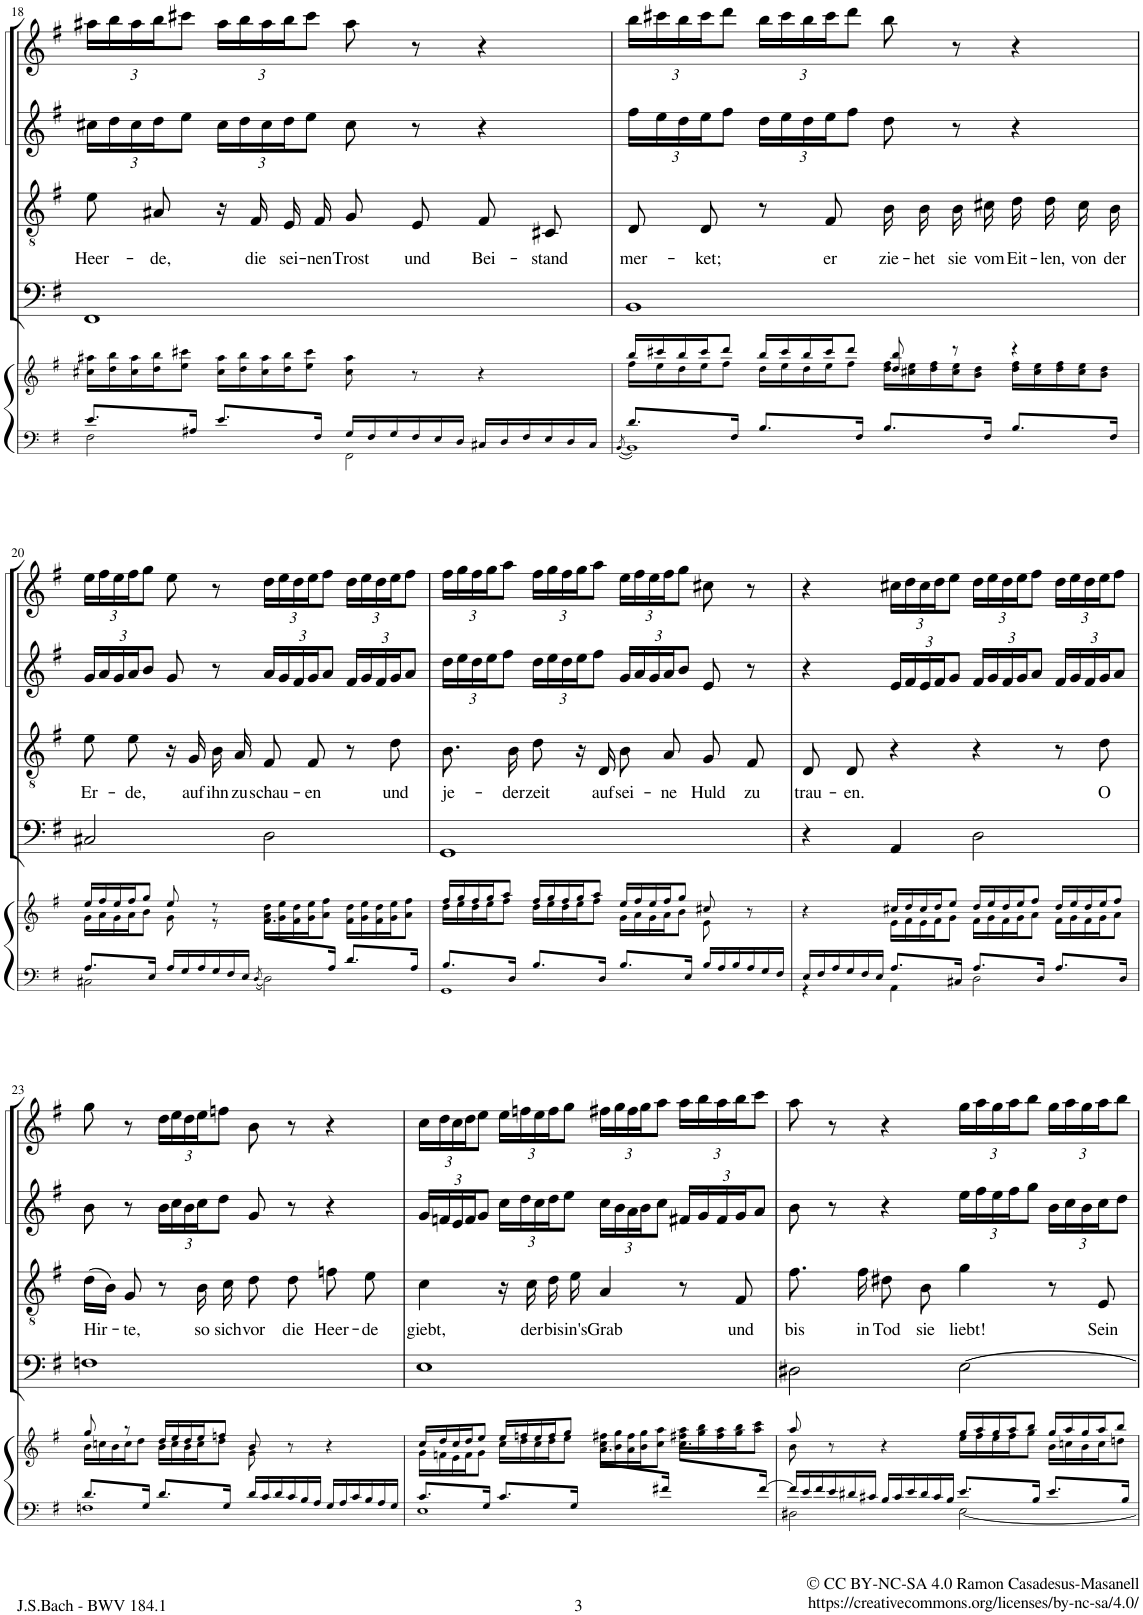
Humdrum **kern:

**kern	**kern	**kern	**kern	**text	**kern	**kern
*part5	*part5	*part4	*part3	*part3	*part2	*part1
*staff6	*staff5	*staff4	*staff3	*staff3	*staff2	*staff1
*I"Piano reduction	*	*I"Continuo	*I"Tenore	*	*I"Flauto traverso II	*I"Flauto traverso I
*I'Pno	*	*	*	*	*I'Fl	*I'Fl
!!LO:PB:g=z
*clefF4	*clefG2	*clefF4	*clefGv2	*	*clefG2	*clefG2
*k[f#]	*k[f#]	*k[f#]	*k[f#]	*	*k[f#]	*k[f#]
*M4/4	*M4/4	*M4/4	*M4/4	*	*M4/4	*M4/4
*met(c)	*met(c)	*met(c)	*met(c)	*	*met(c)	*met(c)
=18	=18	=18	=18	=18	=18	=18
*^	*	*	*	*	*	*
*	*	*Xbrackettup	*	*	*	*	*
!	!	!	!	!	!LO:LY:b	!	!
*	*	*	*	*	*	*Xbrackettup	*Xbrackettup
8.e/L	2F#\	24cc#X\ 24aa#X\LL	1FF#	8e\	Heer-	24cc#X\LL	24aa#X\LL
.	.	24dd\ 24bb\	.	.	.	24dd\	24bb\
.	.	24cc#\ 24aa#\	.	.	.	24cc#\	24aa#\
!	!	!	!	!	!LO:LY:b	!	!
.	.	24dd\ 24bb\J	.	8A#X/	-de,	24dd\J	24bb\J
.	.	12ee\ 12ccc#X\J	.	.	.	12ee\J	12ccc#X\J
16A#X/Jk	.	.	.	.	.	.	.
8.e/L	.	24cc#\ 24aa#\LL	.	16r	.	24cc#\LL	24aa#\LL
.	.	24dd\ 24bb\	.	.	.	24dd\	24bb\
!	!	!	!	!	!LO:LY:b	!	!
.	.	.	.	16F#/	die	.	.
.	.	24cc#\ 24aa#\	.	.	.	24cc#\	24aa#\
!	!	!	!	!	!LO:LY:b	!	!
.	.	24dd\ 24bb\J	.	16E/	sei-	24dd\J	24bb\J
.	.	12ee\ 12ccc#\J	.	.	.	12ee\J	12ccc#\J
!	!	!	!	!	!LO:LY:b	!	!
16F#/Jk	.	.	.	16F#/	-nen	.	.
*Xbrackettup	*	*	*	*	*	*	*
!	!	!	!	!	!LO:LY:b	!	!
24G/LL	2FF#\	8cc#\ 8aa#\	.	8G/	Trost	8cc#\	8aa#\
24F#/	.	.	.	.	.	.	.
24G/	.	.	.	.	.	.	.
!	!	!	!	!	!LO:LY:b	!	!
24F#/	.	8r	.	8E/	und	8r	8r
24E/	.	.	.	.	.	.	.
24D/JJ	.	.	.	.	.	.	.
!	!	!	!	!	!LO:LY:b	!	!
24C#X/LL	.	4r	.	8F#/	Bei-	4r	4r
24D/	.	.	.	.	.	.	.
24F#/	.	.	.	.	.	.	.
!	!	!	!	!	!LO:LY:b	!	!
24E/	.	.	.	8C#X/	-stand	.	.
24D/	.	.	.	.	.	.	.
24C#/JJ	.	.	.	.	.	.	.
=19	=19	=19	=19	=19	=19	=19	=19
.	[<8qBB/	.	.	.	.	.	.
*	*	*^	*	*	*	*	*
!	!	!	!	!	!	!LO:LY:b	!	!
8.d/L	1BB]	24bb/LL	24ff#\LL	1BB	8D/	mer-	24ff#\LL	24bb\LL
.	.	24ccc#X/	24ee\	.	.	.	24ee\	24ccc#X\
.	.	24bb/	24dd\	.	.	.	24dd\	24bb\
!	!	!	!	!	!	!LO:LY:b	!	!
.	.	24ccc#/J	24ee\J	.	8D/	-ket;	24ee\J	24ccc#\J
.	.	12ddd/J	12ff#\J	.	.	.	12ff#\J	12ddd\J
16F#/Jk	.	.	.	.	.	.	.	.
8.B/L	.	24bb/LL	24dd\LL	.	8r	.	24dd\LL	24bb\LL
.	.	24ccc#/	24ee\	.	.	.	24ee\	24ccc#\
.	.	24bb/	24dd\	.	.	.	24dd\	24bb\
!	!	!	!	!	!	!LO:LY:b	!	!
.	.	24ccc#/J	24ee\J	.	8F#/	er	24ee\J	24ccc#\J
.	.	12ddd/J	12ff#\J	.	.	.	12ff#\J	12ddd\J
16F#/Jk	.	.	.	.	.	.	.	.
!	!	!	!	!	!	!LO:LY:b	!	!
8.B/L	.	8dd/ 8bb/	24dd\ 24ff#\LL	.	16B\	zie-	8dd\	8bb\
.	.	.	24cc#X\ 24ee\	.	.	.	.	.
!	!	!	!	!	!	!LO:LY:b	!	!
.	.	.	.	.	16B\	-het	.	.
.	.	.	24dd\ 24ff#\	.	.	.	.	.
!	!	!	!	!	!	!LO:LY:b	!	!
.	.	8r	24cc#\ 24ee\J	.	16B\	sie	8r	8r
.	.	.	12b\ 12dd\J	.	.	.	.	.
!	!	!	!	!	!	!LO:LY:b	!	!
16F#/Jk	.	.	.	.	16c#X\	vom	.	.
!	!	!	!	!	!	!LO:LY:b	!	!
8.B/L	.	4r	24dd\ 24ff#\LL	.	16d\	Eit-	4r	4r
.	.	.	24cc#\ 24ee\	.	.	.	.	.
!	!	!	!	!	!	!LO:LY:b	!	!
.	.	.	.	.	16d\	-len,	.	.
.	.	.	24dd\ 24ff#\	.	.	.	.	.
!	!	!	!	!	!	!LO:LY:b	!	!
.	.	.	24cc#\ 24ee\J	.	16c#\	von	.	.
.	.	.	12b\ 12dd\J	.	.	.	.	.
!	!	!	!	!	!	!LO:LY:b	!	!
16F#/Jk	.	.	.	.	16B\	der	.	.
!!LO:LB:g=z
=20	=20	=20	=20	=20	=20	=20	=20	=20
*	*	*	*^	*	*	*	*	*
!	!	!	!	!	!	!	!LO:LY:b	!	!
8.A/L	2C#X\	24ee/LL	24g\LL	2ryy	2C#X/	8e\	Er-	24g/LL	24ee\LL
.	.	24ff#/	24a\	.	.	.	.	24a/	24ff#\
.	.	24ee/	24g\	.	.	.	.	24g/	24ee\
!	!	!	!	!	!	!	!LO:LY:b	!	!
.	.	24ff#/J	24a\J	.	.	8e\	-de,	24a/J	24ff#\J
.	.	12gg/J	12b\J	.	.	.	.	12b/J	12gg\J
16E/Jk	.	.	.	.	.	.	.	.	.
24A/LL	.	8ee/	8g\	.	.	16r	.	8g/	8ee\
24G/	.	.	.	.	.	.	.	.	.
!	!	!	!	!	!	!	!LO:LY:b	!	!
.	.	.	.	.	.	16G/	auf	.	.
24A/	.	.	.	.	.	.	.	.	.
!	!	!	!	!	!	!	!LO:LY:b	!	!
24G/	.	8r	8r	.	.	16B\	ihn	8r	8r
24F#/	.	.	.	.	.	.	.	.	.
!	!	!	!	!	!	!	!LO:LY:b	!	!
.	.	.	.	.	.	16A/	zu	.	.
24E/JJ	.	.	.	.	.	.	.	.	.
.	[<8qD/	.	.	.	.	.	.	.	.
!	!	!	!	!	!	!	!LO:LY:b	!	!
8.ryy	2D\]	24a\ 24dd\LL	2ryy	8.f#\L	2D\	8F#/	schau-	24a/LL	24dd\LL
.	.	24g\ 24ee\	.	.	.	.	.	24g/	24ee\
.	.	24f#\ 24dd\	.	.	.	.	.	24f#/	24dd\
!	!	!	!	!	!	!	!LO:LY:b	!	!
.	.	24g\ 24ee\J	.	.	.	8F#/	-en	24g/J	24ee\J
.	.	12a\ 12ff#\J	.	.	.	.	.	12a/J	12ff#\J
16A/Jk	.	.	.	4ryy	.	.	.	.	.
8.d/L	.	24f#\ 24dd\LL	.	.	.	8r	.	24f#/LL	24dd\LL
.	.	24g\ 24ee\	.	.	.	.	.	24g/	24ee\
.	.	24f#\ 24dd\	.	.	.	.	.	24f#/	24dd\
!	!	!	!	!	!	!	!LO:LY:b	!	!
.	.	24g\ 24ee\J	.	.	.	8d\	und	24g/J	24ee\J
.	.	12a\ 12ff#\J	.	.	.	.	.	12a/J	12ff#\J
16A/Jk	.	.	.	16ryy	.	.	.	.	.
=21	=21	=21	=21	=21	=21	=21	=21	=21	=21
!	!	!	!	!	!	!	!LO:LY:b	!	!
*	*	*	*v	*v	*	*	*	*	*
8.B/L	1GG	24ff#/LL	24dd\LL	1GG	8.B\	je-	24dd\LL	24ff#\LL
.	.	24gg/	24ee\	.	.	.	24ee\	24gg\
.	.	24ff#/	24dd\	.	.	.	24dd\	24ff#\
.	.	24gg/J	24ee\J	.	.	.	24ee\J	24gg\J
.	.	12aa/J	12ff#\J	.	.	.	12ff#\J	12aa\J
!	!	!	!	!	!	!LO:LY:b	!	!
16D/Jk	.	.	.	.	16B\	-der-	.	.
!	!	!	!	!	!	!LO:LY:b	!	!
8.B/L	.	24ff#/LL	24dd\LL	.	8d\	-zeit	24dd\LL	24ff#\LL
.	.	24gg/	24ee\	.	.	.	24ee\	24gg\
.	.	24ff#/	24dd\	.	.	.	24dd\	24ff#\
.	.	24gg/J	24ee\J	.	16r	.	24ee\J	24gg\J
.	.	12aa/J	12ff#\J	.	.	.	12ff#\J	12aa\J
!	!	!	!	!	!	!LO:LY:b	!	!
16D/Jk	.	.	.	.	16D/	auf	.	.
!	!	!	!	!	!	!LO:LY:b	!	!
8.B/L	.	24ee/LL	24g\LL	.	8B\	sei-	24g/LL	24ee\LL
.	.	24ff#/	24a\	.	.	.	24a/	24ff#\
.	.	24ee/	24g\	.	.	.	24g/	24ee\
!	!	!	!	!	!	!LO:LY:b	!	!
.	.	24ff#/J	24a\J	.	8A/	-ne	24a/J	24ff#\J
.	.	12gg/J	12b\J	.	.	.	12b/J	12gg\J
16E/Jk	.	.	.	.	.	.	.	.
!	!	!	!	!	!	!LO:LY:b	!	!
24B/LL	.	8cc#X/	8e\	.	8G/	Huld	8e/	8cc#X\
24A/	.	.	.	.	.	.	.	.
24B/	.	.	.	.	.	.	.	.
!	!	!	!	!	!	!LO:LY:b	!	!
24A/	.	8r	8ryy	.	8F#/	zu	8r	8r
24G/	.	.	.	.	.	.	.	.
24F#/JJ	.	.	.	.	.	.	.	.
=22	=22	=22	=22	=22	=22	=22	=22	=22
!	!	!	!	!	!	!LO:LY:b	!	!
24E/LL	4r	4r	4ryy	4r	8D/	trau-	4r	4r
24F#/	.	.	.	.	.	.	.	.
24A/	.	.	.	.	.	.	.	.
!	!	!	!	!	!	!LO:LY:b	!	!
24G/	.	.	.	.	8D/	-en.	.	.
24F#/	.	.	.	.	.	.	.	.
24E/JJ	.	.	.	.	.	.	.	.
8.A/L	4AA\	24cc#X/LL	24e\LL	4AA/	4r	.	24e/LL	24cc#X\LL
.	.	24dd/	24f#\	.	.	.	24f#/	24dd\
.	.	24cc#/	24e\	.	.	.	24e/	24cc#\
.	.	24dd/J	24f#\J	.	.	.	24f#/J	24dd\J
.	.	12ee/J	12g\J	.	.	.	12g/J	12ee\J
16C#X/Jk	.	.	.	.	.	.	.	.
8.A/L	2D\	24dd/LL	24f#\LL	2D\	4r	.	24f#/LL	24dd\LL
.	.	24ee/	24g\	.	.	.	24g/	24ee\
.	.	24dd/	24f#\	.	.	.	24f#/	24dd\
.	.	24ee/J	24g\J	.	.	.	24g/J	24ee\J
.	.	12ff#/J	12a\J	.	.	.	12a/J	12ff#\J
16D/Jk	.	.	.	.	.	.	.	.
8.A/L	.	24dd/LL	24f#\LL	.	8r	.	24f#/LL	24dd\LL
.	.	24ee/	24g\	.	.	.	24g/	24ee\
.	.	24dd/	24f#\	.	.	.	24f#/	24dd\
!	!	!	!	!	!	!LO:LY:b	!	!
.	.	24ee/J	24g\J	.	8d\	O	24g/J	24ee\J
.	.	12ff#/J	12a\J	.	.	.	12a/J	12ff#\J
16D/Jk	.	.	.	.	.	.	.	.
!!LO:LB:g=z
=23	=23	=23	=23	=23	=23	=23	=23	=23
!	!	!	!	!	!	!LO:LY:b	!	!
8.d/L	1Fn	8gg/	24b\LL	1Fn	(16d\LL	Hir-	8b\	8gg\
.	.	.	24ccn\	.	.	.	.	.
.	.	.	.	.	16B\JJ)	.	.	.
.	.	.	24b\	.	.	.	.	.
!	!	!	!	!	!	!LO:LY:b	!	!
.	.	8r	24cc\J	.	8G/	-te,	8r	8r
.	.	.	12dd\J	.	.	.	.	.
16G/Jk	.	.	.	.	.	.	.	.
8.d/L	.	24dd/LL	24b\LL	.	8r	.	24b\LL	24dd\LL
.	.	24ee/	24cc\	.	.	.	24cc\	24ee\
.	.	24dd/	24b\	.	.	.	24b\	24dd\
!	!	!	!	!	!	!LO:LY:b	!	!
.	.	24ee/J	24cc\J	.	16B\	so	24cc\J	24ee\J
.	.	12ffn/J	12dd\J	.	.	.	12dd\J	12ffn\J
!	!	!	!	!	!	!LO:LY:b	!	!
16G/Jk	.	.	.	.	16c\	sich	.	.
!	!	!	!	!	!	!LO:LY:b	!	!
24d/LL	.	8b/	8g\	.	8d\	vor	8g/	8b\
24c/	.	.	.	.	.	.	.	.
24d/	.	.	.	.	.	.	.	.
!	!	!	!	!	!	!LO:LY:b	!	!
24c/	.	8r	8ryy	.	8d\	die	8r	8r
24B/	.	.	.	.	.	.	.	.
24A/JJ	.	.	.	.	.	.	.	.
!	!	!	!	!	!	!LO:LY:b	!	!
24G/LL	.	4r	4ryy	.	8fn\	Heer-	4r	4r
24A/	.	.	.	.	.	.	.	.
24c/	.	.	.	.	.	.	.	.
!	!	!	!	!	!	!LO:LY:b	!	!
24B/	.	.	.	.	8e\	-de	.	.
24A/	.	.	.	.	.	.	.	.
24G/JJ	.	.	.	.	.	.	.	.
=24	=24	=24	=24	=24	=24	=24	=24	=24
*	*	*	*^	*	*	*	*	*
!	!	!	!	!	!	!	!LO:LY:b	!	!
8.c/L	1E	24cc/LL	24g\LL	2ryy	1E	4c\	giebt,	24g/LL	24cc\LL
.	.	24dd/	24fn\	.	.	.	.	24fn/	24dd\
.	.	24cc/	24e\	.	.	.	.	24e/	24cc\
.	.	24dd/J	24f\J	.	.	.	.	24f/J	24dd\J
.	.	12ee/J	12g\J	.	.	.	.	12g/J	12ee\J
16G/Jk	.	.	.	.	.	.	.	.	.
8.c/L	.	24ee/LL	24cc\LL	.	.	16r	.	24cc\LL	24ee\LL
.	.	24ffn/	24dd\	.	.	.	.	24dd\	24ffn\
!	!	!	!	!	!	!	!LO:LY:b	!	!
.	.	.	.	.	.	16c\	der	.	.
.	.	24ee/	24cc\	.	.	.	.	24cc\	24ee\
!	!	!	!	!	!	!	!LO:LY:b	!	!
.	.	24ff/J	24dd\J	.	.	16d\	bis	24dd\J	24ff\J
.	.	12gg/J	12ee\J	.	.	.	.	12ee\J	12gg\J
!	!	!	!	!	!	!	!LO:LY:b	!	!
16G/Jk	.	.	.	.	.	16e\	in's	.	.
!	!	!	!	!	!	!	!LO:LY:b	!	!
8.ryy	.	24cc\ 24ff#X\LL	2ryy	8.a\L	.	4A/	Grab	24cc\LL	24ff#X\LL
.	.	24b\ 24gg\	.	.	.	.	.	24b\	24gg\
.	.	24a\ 24ff#\	.	.	.	.	.	24a\	24ff#\
.	.	24b\ 24gg\J	.	.	.	.	.	24b\J	24gg\J
.	.	12cc\ 12aa\J	.	.	.	.	.	12cc\J	12aa\J
16f#X/Jk	.	.	.	16ryy	.	.	.	.	.
8.ryy	.	24ff#X\ 24aa\LL	.	8.cc\L	.	8r	.	24f#X/LL	24aa\LL
.	.	24gg\ 24bb\	.	.	.	.	.	24g/	24bb\
.	.	24ff#\ 24aa\	.	.	.	.	.	24f#/	24aa\
!	!	!	!	!	!	!	!LO:LY:b	!	!
.	.	24gg\ 24bb\J	.	.	.	8F#/	und	24g/J	24bb\J
.	.	12aa\ 12ccc\J	.	.	.	.	.	12a/J	12ccc\J
[16f#/Jk	.	.	.	16ryy	.	.	.	.	.
=25	=25	=25	=25	=25	=25	=25	=25	=25	=25
!	!	!	!	!	!	!	!LO:LY:b	!	!
*	*	*	*v	*v	*	*	*	*	*
24f#/LL]	2D#X\	8aa/	8b\	2D#X\	8.f#\	bis	8b\	8aa\
24e/	.	.	.	.	.	.	.	.
24f#/	.	.	.	.	.	.	.	.
24e/	.	8r	8ryy	.	.	.	8r	8r
24d#X/	.	.	.	.	.	.	.	.
!	!	!	!	!	!	!LO:LY:b	!	!
.	.	.	.	.	16f#\	in	.	.
24c#X/JJ	.	.	.	.	.	.	.	.
!	!	!	!	!	!	!LO:LY:b	!	!
24B/LL	.	4r	4ryy	.	8d#X\	Tod	4r	4r
24c#/	.	.	.	.	.	.	.	.
24e/	.	.	.	.	.	.	.	.
!	!	!	!	!	!	!LO:LY:b	!	!
24d#/	.	.	.	.	8B\	sie	.	.
24c#/	.	.	.	.	.	.	.	.
24B/JJ	.	.	.	.	.	.	.	.
!	!	!	!	!	!	!LO:LY:b	!	!
8.e/L	[2E\	24gg/LL	24ee\LL	[2E\	4g\	liebt!	24ee\LL	24gg\LL
.	.	24aa/	24ff#\	.	.	.	24ff#\	24aa\
.	.	24gg/	24ee\	.	.	.	24ee\	24gg\
.	.	24aa/J	24ff#\J	.	.	.	24ff#\J	24aa\J
.	.	12bb/J	12gg\J	.	.	.	12gg\J	12bb\J
16B/Jk	.	.	.	.	.	.	.	.
8.e/L	.	24gg/LL	24b\LL	.	8r	.	24b\LL	24gg\LL
.	.	24aa/	24ccn\	.	.	.	24cc\	24aa\
.	.	24gg/	24b\	.	.	.	24b\	24gg\
!	!	!	!	!	!	!LO:LY:b	!	!
.	.	24aa/J	24cc\J	.	8E/	Sein	24cc\J	24aa\J
.	.	12bb/J	12ddn\J	.	.	.	12dd\J	12bb\J
16B/Jk	.	.	.	.	.	.	.	.
*v	*v	*	*	*	*	*	*	*
*	*v	*v	*	*	*	*	*
=	=	=	=	=	=	=
*-	*-	*-	*-	*-	*-	*-
